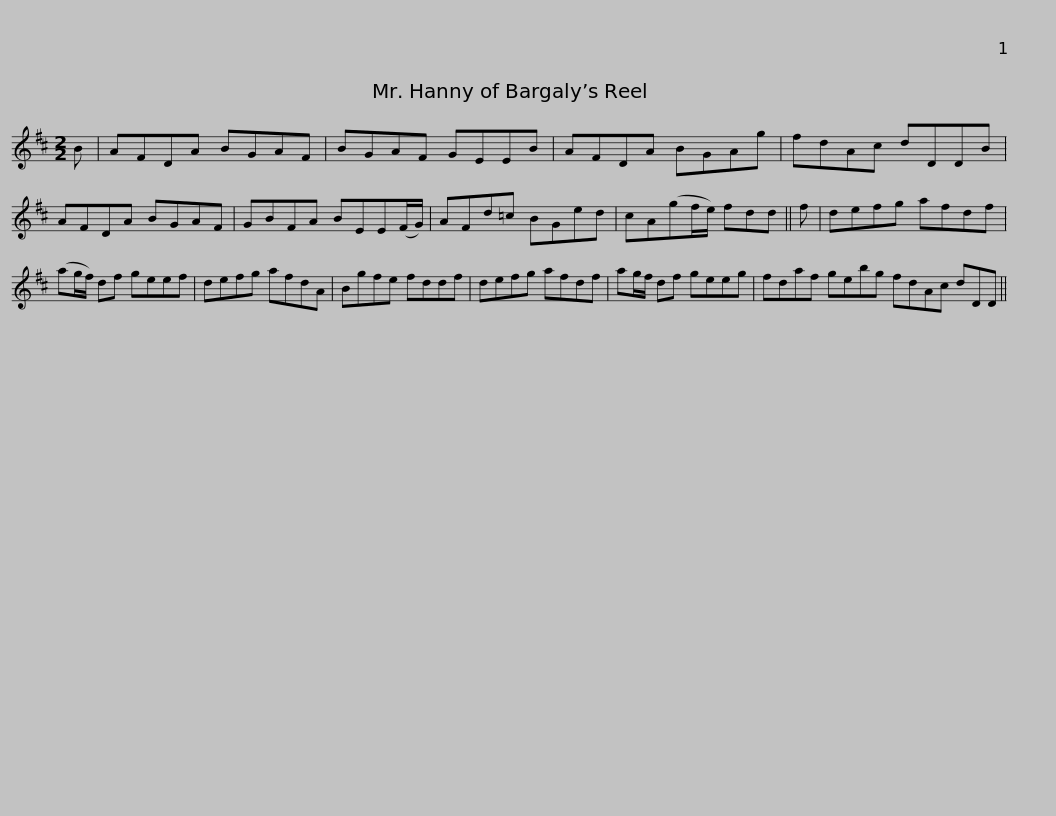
X:1
L:1/8
M:2/2
I:linebreak $
K:D
V:1 treble
V:1
 B | AFDA BGAF | BGAF GEEB | AFDA BGAg | fdAc dDDB | %5
 AFDA BGAF |$ GBFA BEE(F/G/) | AFd=c BGed | cA(gf/e/) fdd || f | %10
 defg afdf | (ag/f/) df geef |$ defg afdA | Bgfe fddf | defg afdf | %15
 ag/f/ df geeg |$ fdaf gebg fdAc dDD || %17
